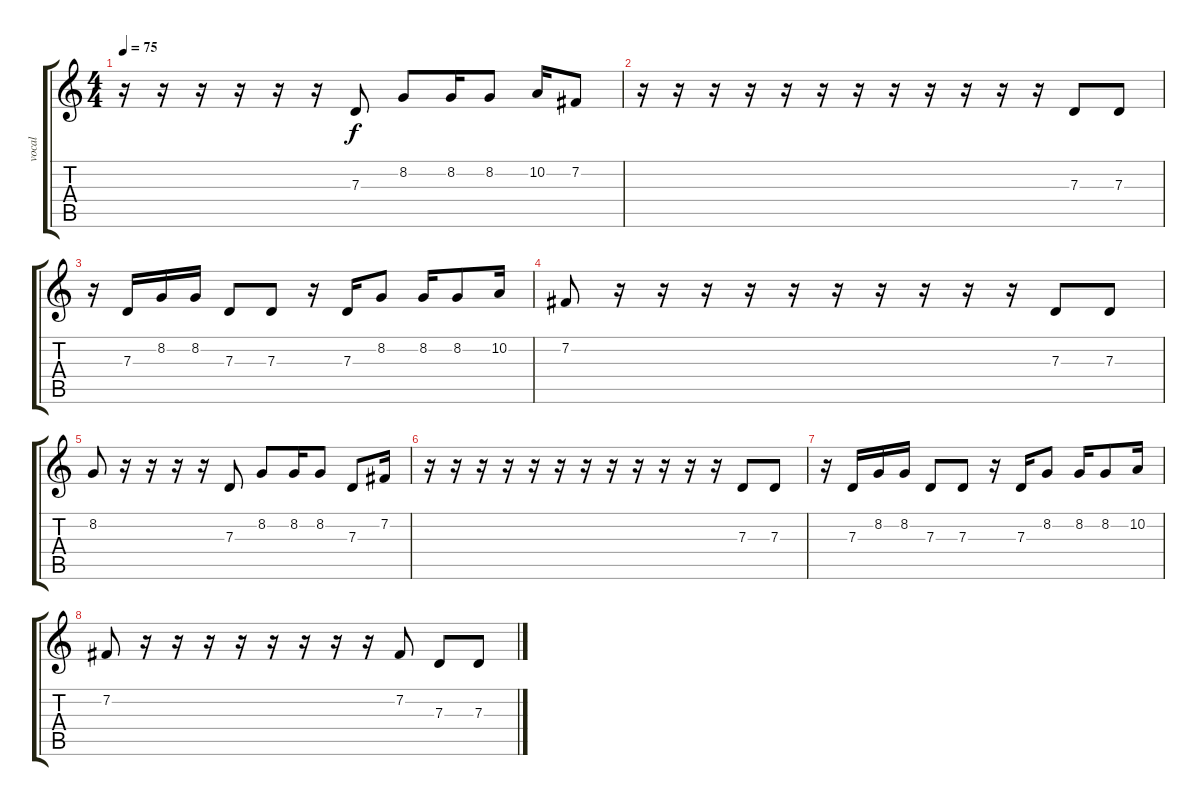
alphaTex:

\track ("vocal" "vocal") {instrument electricgrandpiano}
\staff {score tabs}
\tuning (E4 B3 G3 D3 A2 E2) {hide}
\ts (4 4)
\tempo 75
\clef g2
\ks c
r.16{dy f} r.16 r.16 r.16 r.16 r.16 7.3.8 8.2.8 8.2.16 8.2.8 10.2.16 7.2.8 |
r.16 r.16 r.16 r.16 r.16 r.16 r.16 r.16 r.16 r.16 r.16 r.16 7.3.8 7.3.8 |
r.16 7.3.16 8.2.16 8.2.16 7.3.8 7.3.8 r.16 7.3.16 8.2.8 8.2.16 8.2.8 10.2.16 |
7.2.8 r.16 r.16 r.16 r.16 r.16 r.16 r.16 r.16 r.16 r.16 7.3.8 7.3.8 |
8.2.8 r.16 r.16 r.16 r.16 7.3.8 8.2.8 8.2.16 8.2.8 7.3.8 7.2.16 |
r.16 r.16 r.16 r.16 r.16 r.16 r.16 r.16 r.16 r.16 r.16 r.16 7.3.8 7.3.8 |
r.16 7.3.16 8.2.16 8.2.16 7.3.8 7.3.8 r.16 7.3.16 8.2.8 8.2.16 8.2.8 10.2.16 |
7.2.8 r.16 r.16 r.16 r.16 r.16 r.16 r.16 r.16 7.2.8 7.3.8 7.3.8
